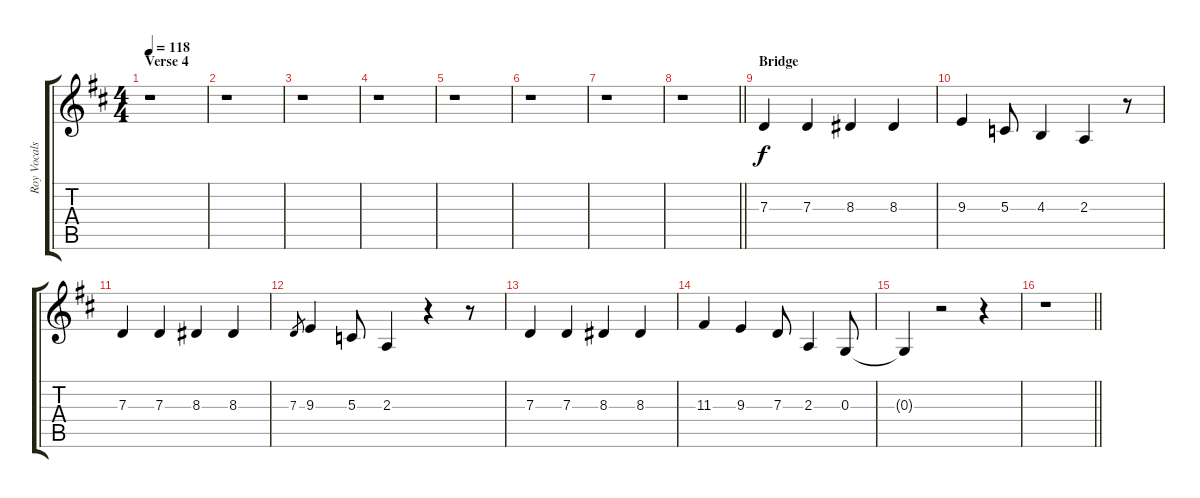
\track ("Roy Vocals" "Roy Vocals") {instrument altosax}
\staff {score tabs}
\tuning (E4 B3 G3 D3 A2 E2) {hide}
\ts (4 4)
\section ("" "Verse 4")
\tempo 118
\clef g2
\ks d
r.1{dy f} |
r.1 |
r.1 |
r.1 |
r.1 |
r.1 |
r.1 |
\barLineRight lightlight
r.1 |
\section ("" "Bridge")
7.3.4 7.3.4 8.3.4 8.3.4 |
9.3.4 5.3.8 4.3.4 2.3.4 r.8 |
7.3.4 7.3.4 8.3.4 8.3.4 |
7.3.8{gr} 9.3.4 5.3.8 2.3.4 r.4 r.8 |
7.3.4 7.3.4 8.3.4 8.3.4 |
11.3.4 9.3.4 7.3.8 2.3.4 0.3.8 |
0.3{t}.4 r.2 r.4 |
\barLineRight lightlight
r.1
